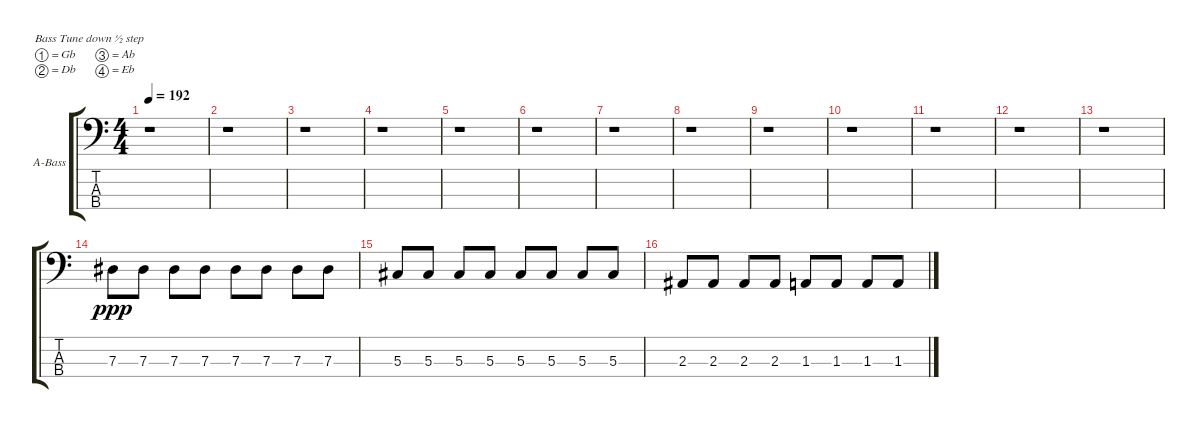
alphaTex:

\bracketExtendMode groupsimilarinstruments
\firstSystemTrackNameOrientation horizontal
\otherSystemsTrackNameOrientation horizontal
\track ("Bass" "A-Bass") {instrument acousticgrandpiano}
\staff {score tabs}
\tuning (Gb2 Db2 Ab1 Eb1)
\displaytranspose 12
\ts (4 4)
\tempo 192
\clef f4
\ks aminor
r.1{dy ppp instrument acousticgrandpiano} |
\ks c
r.1 |
r.1 |
r.1 |
r.1 |
r.1 |
r.1 |
r.1 |
r.1 |
r.1 |
r.1 |
r.1 |
r.1 |
7.3.8 7.3.8 7.3.8 7.3.8 7.3.8 7.3.8 7.3.8 7.3.8 |
5.3.8 5.3.8 5.3.8 5.3.8 5.3.8 5.3.8 5.3.8 5.3.8 |
2.3.8 2.3.8 2.3.8 2.3.8 1.3.8 1.3.8 1.3.8 1.3.8
